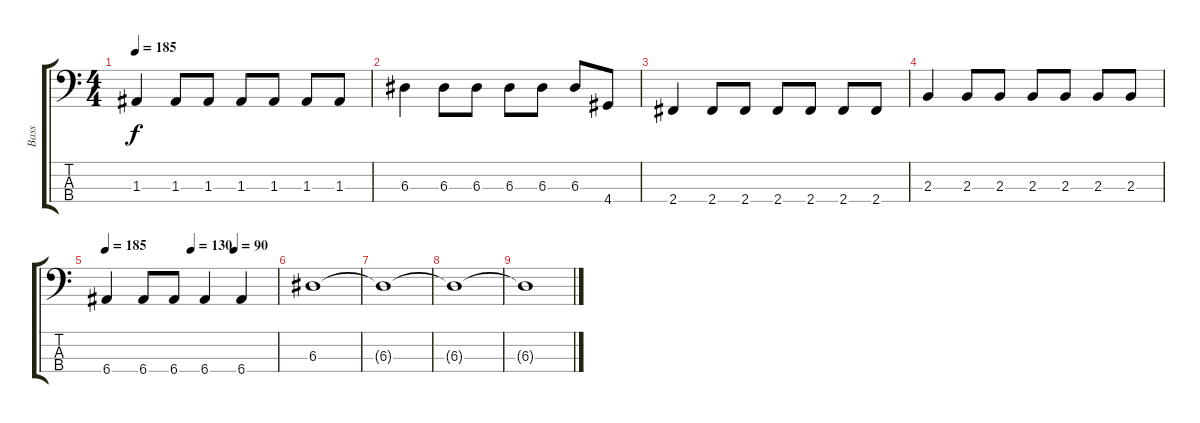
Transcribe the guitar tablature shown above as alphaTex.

\track ("Bass" "Bass") {instrument electricbasspick}
\staff {score tabs}
\tuning (G2 D2 A1 E1) {hide}
\ts (4 4)
\tempo 185
\clef f4
\ks c
1.3.4{dy f} 1.3.8 1.3.8 1.3.8 1.3.8 1.3.8 1.3.8 |
6.3.4 6.3.8 6.3.8 6.3.8 6.3.8 6.3.8 4.4.8 |
2.4.4 2.4.8 2.4.8 2.4.8 2.4.8 2.4.8 2.4.8 |
2.3.4 2.3.8 2.3.8 2.3.8 2.3.8 2.3.8 2.3.8 |
\tempo 185
\tempo (130 0.5)
\tempo (90 0.75)
6.4.4 6.4.8 6.4.8 6.4.4 6.4.4 |
6.3.1{volume 0} |
6.3{t}.1 |
6.3{t}.1 |
6.3{t}.1
